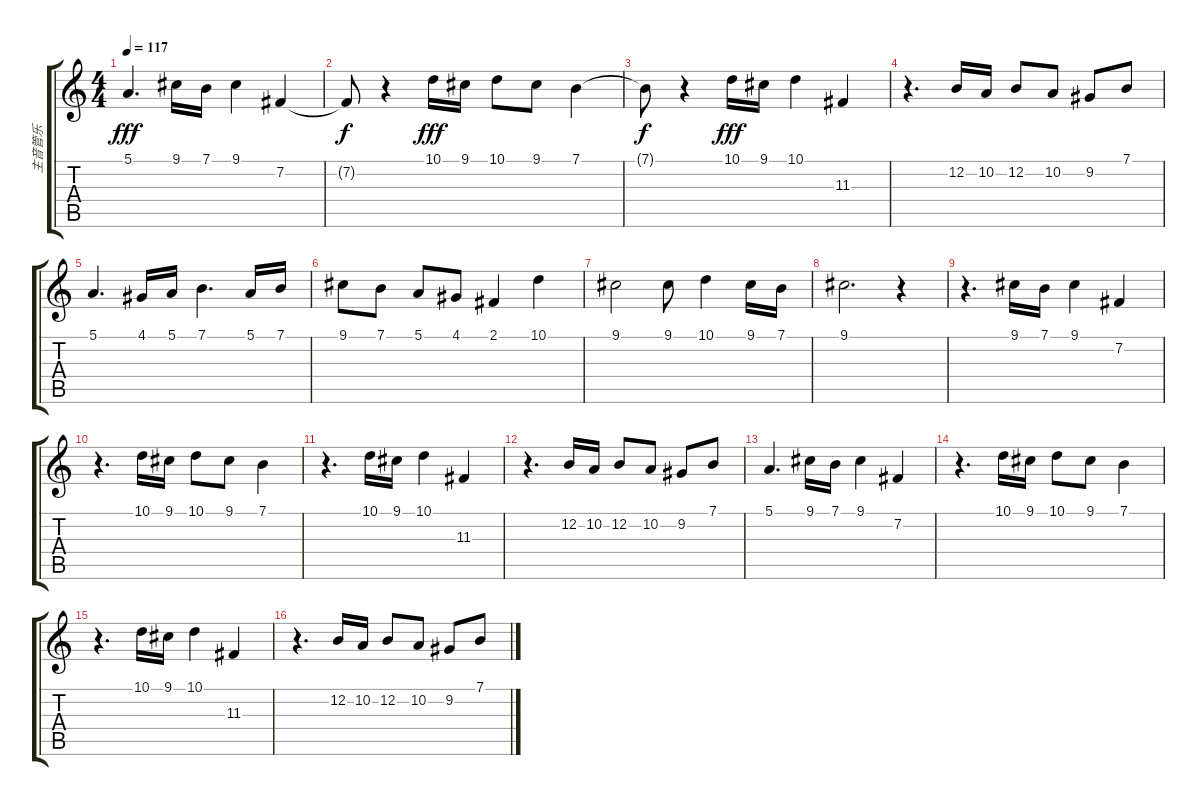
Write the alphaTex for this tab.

\track ("主音管乐" "主音管乐") {instrument synthbrass1}
\staff {score tabs}
\tuning (E4 B3 G3 D3 A2 E2) {hide}
\ts (4 4)
\tempo 117
\clef g2
\ks c
5.1.4{d dy fff} 9.1.16 7.1.16 9.1.4 7.2.4 |
7.2{t}.8{dy f} r.4 10.1.16{dy fff} 9.1.16 10.1.8 9.1.8 7.1.4 |
7.1{t}.8{dy f} r.4 10.1.16{dy fff} 9.1.16 10.1.4 11.3.4 |
r.4{d} 12.2.16 10.2.16 12.2.8 10.2.8 9.2.8 7.1.8 |
5.1.4{d txt ""} 4.1.16 5.1.16 7.1.4{d} 5.1.16 7.1.16 |
9.1.8 7.1.8 5.1.8 4.1.8 2.1.4 10.1.4 |
9.1.2 9.1.8 10.1.4 9.1.16 7.1.16 |
9.1.2{d} r.4 |
r.4{d} 9.1.16 7.1.16 9.1.4 7.2.4 |
r.4{d} 10.1.16 9.1.16 10.1.8 9.1.8 7.1.4 |
r.4{d} 10.1.16 9.1.16 10.1.4 11.3.4 |
r.4{d} 12.2.16 10.2.16 12.2.8 10.2.8 9.2.8 7.1.8 |
5.1.4{d} 9.1.16 7.1.16 9.1.4 7.2.4 |
r.4{d} 10.1.16 9.1.16 10.1.8 9.1.8 7.1.4 |
r.4{d} 10.1.16 9.1.16 10.1.4 11.3.4 |
r.4{d} 12.2.16 10.2.16 12.2.8 10.2.8 9.2.8 7.1.8
